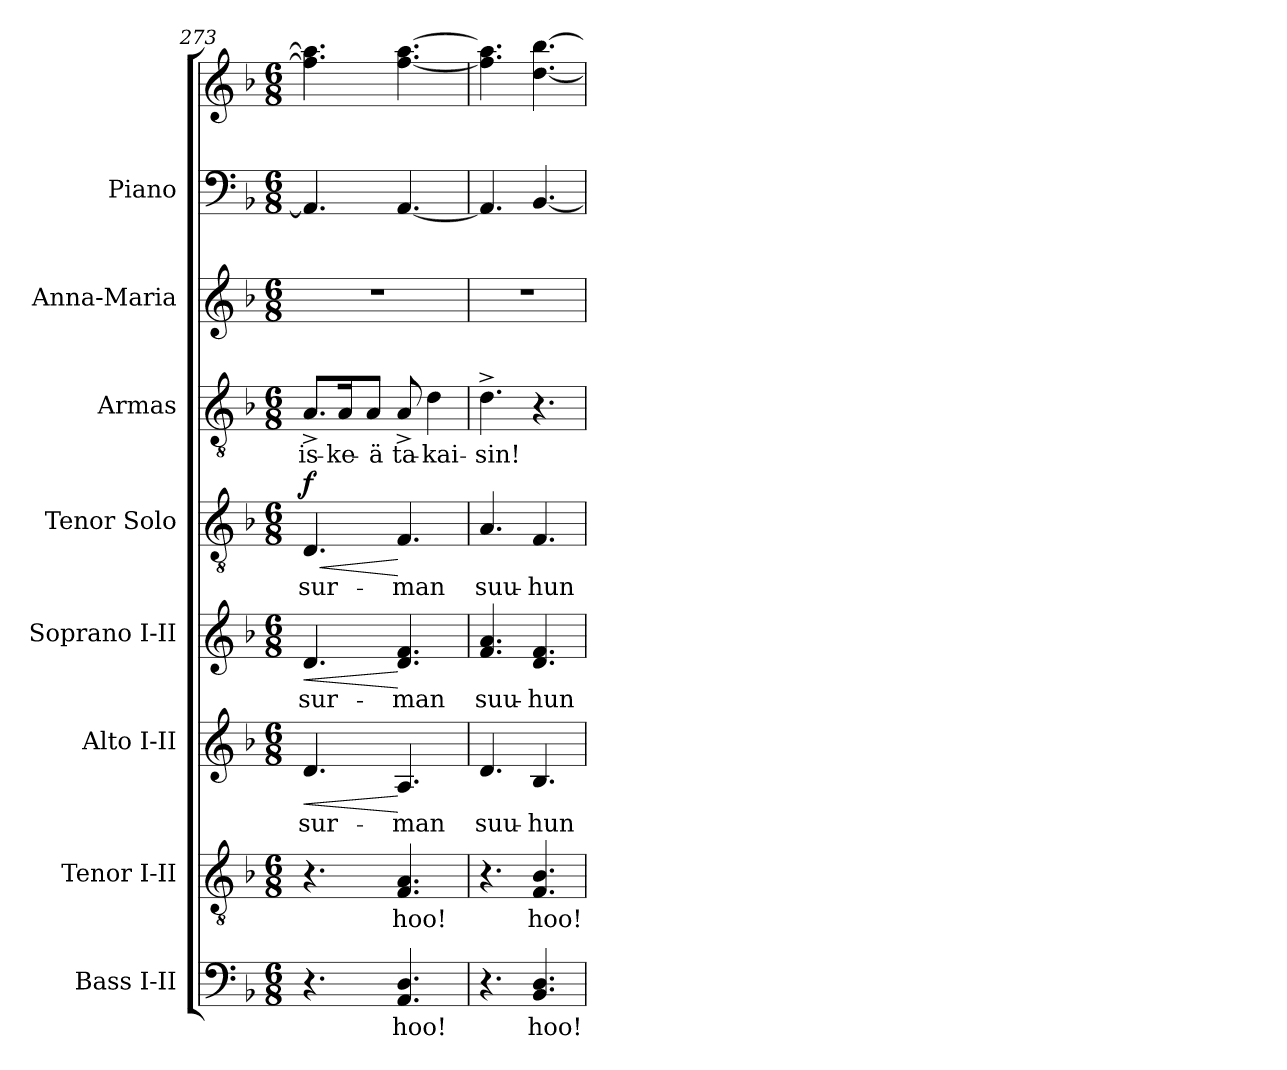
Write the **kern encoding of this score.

**kern	**text	**kern	**text	**kern	**text	**dynam	**kern	**text	**dynam	**kern	**text	**dynam	**kern	**text	**kern	**kern	**kern
*part8	*part8	*part7	*part7	*part6	*part6	*part6	*part5	*part5	*part5	*part4	*part4	*part4	*part3	*part3	*part2	*part1	*part1
*staff9	*staff9	*staff8	*staff8	*staff7	*staff7	*staff7	*staff6	*staff6	*staff6	*staff5	*staff5	*staff5	*staff4	*staff4	*staff3	*staff2	*staff1
*I"Bass I-II	*	*I"Tenor I-II	*	*I"Alto I-II	*	*	*I"Soprano I-II	*	*	*I"Tenor Solo	*	*	*I"Armas	*	*I"Anna-Maria	*I"Piano	*
*I'B.	*	*I'T.	*	*I'A.	*	*	*I'S.	*	*	*I'T. Solo	*	*	*I'Armas	*	*I'A-M	*I'Pno.	*
*clefF4	*	*clefGv2	*	*clefG2	*	*	*clefG2	*	*	*clefGv2	*	*	*clefGv2	*	*clefG2	*clefF4	*clefG2
*	*	*ITrd7c12	*	*	*	*	*	*	*	*ITrd7c12	*	*	*ITrd7c12	*	*	*	*
*k[b-]	*	*k[b-]	*	*k[b-]	*	*	*k[b-]	*	*	*k[b-]	*	*	*k[b-]	*	*k[b-]	*k[b-]	*k[b-]
*F:	*	*F:	*	*F:	*	*	*F:	*	*	*F:	*	*	*F:	*	*F:	*F:	*F:
*M6/8	*	*M6/8	*	*M6/8	*	*	*M6/8	*	*	*M6/8	*	*	*M6/8	*	*M6/8	*M6/8	*M6/8
=273	=273	=273	=273	=273	=273	=273	=273	=273	=273	=273	=273	=273	=273	=273	=273	=273	=273
!	!	!	!	!	!LO:LY:b:color=#000000	!LO:HP:b	!	!	!	!	!	!	!	!	!	!	!
!	!	!	!	!	!	!	!	!LO:LY:b:color=#000000	!LO:HP:b	!	!	!	!	!	!	!	!
!	!	!	!	!	!	!	!	!	!	!	!LO:LY:b:color=#000000	!LO:HP:b	!	!	!	!	!
!	!	!	!	!	!	!	!	!	!	!	!	!	!	!LO:LY:b:color=#000000	!LO:N:vis=1	!	!
4.r	.	4.r	.	4.di/	sur-	<	4.di/	sur-	<	4.DDi/	sur-	< f	8.AA^i/L	is-	2.r	4.AAi/]	4.ffi\] 4.aai]
!	!	!	!	!	!	!	!	!	!	!	!	!	!	!LO:LY:b:color=#000000	!	!	!
.	.	.	.	.	.	.	.	.	.	.	.	.	16AAi/k	-ke-	.	.	.
!	!	!	!	!	!	!	!	!	!	!	!	!	!	!LO:LY:b:color=#000000	!	!	!
.	.	.	.	.	.	.	.	.	.	.	.	.	8AAi/J	-ä	.	.	.
!	!LO:LY:b:color=#000000	!	!	!	!	!	!	!	!	!	!	!	!	!	!	!	!
!	!	!	!LO:LY:b:color=#000000	!	!	!	!	!	!	!	!	!	!	!	!	!	!
!	!	!	!	!	!LO:LY:b:color=#000000	!	!	!	!	!	!	!	!	!	!	!	!
!	!	!	!	!	!	!	!	!LO:LY:b:color=#000000	!	!	!	!	!	!	!	!	!
!	!	!	!	!	!	!	!	!	!	!	!LO:LY:b:color=#000000	!	!	!	!	!	!
!	!	!	!	!	!	!	!	!	!	!	!	!	!	!LO:LY:b:color=#000000	!	!	!
4.AAi/ 4.Di	hoo!	4.FFi/ 4.AAi	hoo!	4.Ai/	-man	[	4.di/ 4.fi	-man	[	4.FFi/	-man	[	8AA^i/	ta-	.	[<4.AAi/	[<4.ffi\ [>4.aai
!	!	!	!	!	!	!	!	!	!	!	!	!	!	!LO:LY:b:color=#000000	!	!	!
.	.	.	.	.	.	.	.	.	.	.	.	.	4Di\	-kai-	.	.	.
=274	=274	=274	=274	=274	=274	=274	=274	=274	=274	=274	=274	=274	=274	=274	=274	=274	=274
!	!	!	!	!	!LO:LY:b:color=#000000	!	!	!	!	!	!	!	!	!	!	!	!
!	!	!	!	!	!	!	!	!LO:LY:b:color=#000000	!	!	!	!	!	!	!	!	!
!	!	!	!	!	!	!	!	!	!	!	!LO:LY:b:color=#000000	!	!	!	!	!	!
!	!	!	!	!	!	!	!	!	!	!	!	!	!	!LO:LY:b:color=#000000	!LO:N:vis=1	!	!
4.r	.	4.r	.	4.di/	suu-	.	4.fi/ 4.ai	suu-	.	4.AAi/	suu-	.	4.D^i\	-sin!	2.r	4.AAi/]	4.ffi\] 4.aai]
!	!LO:LY:b:color=#000000	!	!	!	!	!	!	!	!	!	!	!	!	!	!	!	!
!	!	!	!LO:LY:b:color=#000000	!	!	!	!	!	!	!	!	!	!	!	!	!	!
!	!	!	!	!	!LO:LY:b:color=#000000	!	!	!	!	!	!	!	!	!	!	!	!
!	!	!	!	!	!	!	!	!LO:LY:b:color=#000000	!	!	!	!	!	!	!	!	!
!	!	!	!	!	!	!	!	!	!	!	!LO:LY:b:color=#000000	!	!	!	!	!	!
4.BB-i/ 4.Di	hoo!	4.FFi/ 4.BB-i	hoo!	4.B-i/	-hun	.	4.di/ 4.fi	-hun	.	4.FFi/	-hun	.	4.r	.	.	[<4.BB-i/	[<4.ddi\ [>4.bb-i
=	=	=	=	=	=	=	=	=	=	=	=	=	=	=	=	=	=
*-	*-	*-	*-	*-	*-	*-	*-	*-	*-	*-	*-	*-	*-	*-	*-	*-	*-
